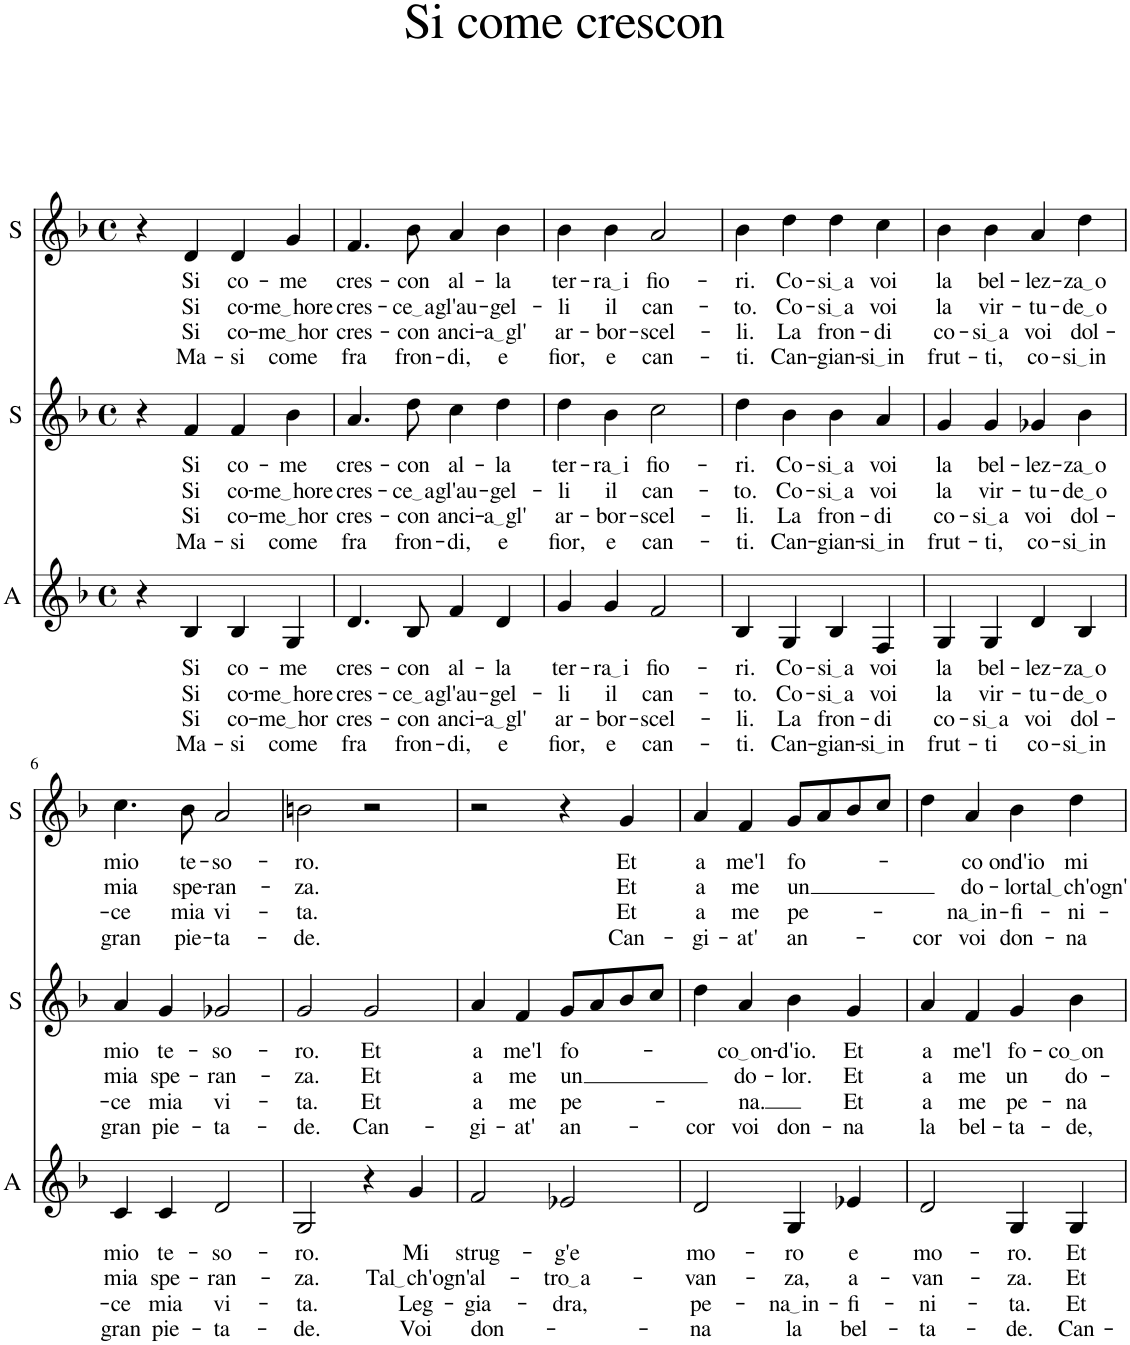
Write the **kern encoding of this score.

**kern	**text	**text	**text	**text	**text	**kern	**text	**text	**text	**text	**kern	**text	**text	**text	**text
*part3	*part3	*part3	*part3	*part3	*part3	*part2	*part2	*part2	*part2	*part2	*part1	*part1	*part1	*part1	*part1
*staff3	*staff3	*staff3	*staff3	*staff3	*staff3	*staff2	*staff2	*staff2	*staff2	*staff2	*staff1	*staff1	*staff1	*staff1	*staff1
*I"A	*	*	*	*	*	*I"S	*	*	*	*	*I"S	*	*	*	*
*I'A	*	*	*	*	*	*I'S	*	*	*	*	*I'S	*	*	*	*
*clefG2	*	*	*	*	*	*clefG2	*	*	*	*	*clefG2	*	*	*	*
*k[b-]	*	*	*	*	*	*k[b-]	*	*	*	*	*k[b-]	*	*	*	*
*M2/2	*	*	*	*	*	*M2/2	*	*	*	*	*M2/2	*	*	*	*
*met(c)	*	*	*	*	*	*met(c)	*	*	*	*	*met(c)	*	*	*	*
=1	=1	=1	=1	=1	=1	=1	=1	=1	=1	=1	=1	=1	=1	=1	=1
4r	.	.	.	.	.	4r	.	.	.	.	4r	.	.	.	.
!	!	!LO:LY:b	!LO:LY:b	!LO:LY:b	!LO:LY:b	!	!LO:LY:b	!LO:LY:b	!LO:LY:b	!LO:LY:b	!	!LO:LY:b	!LO:LY:b	!LO:LY:b	!LO:LY:b
4B-/	.	Si	Si	Si	Ma-	4f/	Si	Si	Si	Ma-	4d/	Si	Si	Si	Ma-
!	!	!LO:LY:b	!LO:LY:b	!LO:LY:b	!LO:LY:b	!	!LO:LY:b	!LO:LY:b	!LO:LY:b	!LO:LY:b	!	!LO:LY:b	!LO:LY:b	!LO:LY:b	!LO:LY:b
4B-/	.	co-	co-	co-	-si	4f/	co-	co-	co-	-si	4d/	co-	co-	co-	-si
!	!	!LO:LY:b	!LO:LY:b	!LO:LY:b	!LO:LY:b	!	!LO:LY:b	!LO:LY:b	!LO:LY:b	!LO:LY:b	!	!LO:LY:b	!LO:LY:b	!LO:LY:b	!LO:LY:b
4G/	.	-me	me hore	me hor	come	4b-\	-me	me hore	me hor	come	4g/	-me	me hore	me hor	come
=2	=2	=2	=2	=2	=2	=2	=2	=2	=2	=2	=2	=2	=2	=2	=2
!	!	!LO:LY:b	!LO:LY:b	!LO:LY:b	!LO:LY:b	!	!LO:LY:b	!LO:LY:b	!LO:LY:b	!LO:LY:b	!	!LO:LY:b	!LO:LY:b	!LO:LY:b	!LO:LY:b
4.d/	.	cres-	cres-	cres-	fra	4.a/	cres-	cres-	cres-	fra	4.f/	cres-	cres-	cres-	fra
!	!	!LO:LY:b	!LO:LY:b	!LO:LY:b	!LO:LY:b	!	!LO:LY:b	!LO:LY:b	!LO:LY:b	!LO:LY:b	!	!LO:LY:b	!LO:LY:b	!LO:LY:b	!LO:LY:b
8B-/	.	-con	ce a	-con	fron-	8dd\	-con	ce a	-con	fron-	8b-\	-con	ce a	-con	fron-
!	!	!LO:LY:b	!LO:LY:b	!LO:LY:b	!LO:LY:b	!	!LO:LY:b	!LO:LY:b	!LO:LY:b	!LO:LY:b	!	!LO:LY:b	!LO:LY:b	!LO:LY:b	!LO:LY:b
4f/	.	al-	gl'au-	anci-	-di,	4cc\	al-	gl'au-	anci-	-di,	4a/	al-	gl'au-	anci-	-di,
!	!	!LO:LY:b	!LO:LY:b	!LO:LY:b	!LO:LY:b	!	!LO:LY:b	!LO:LY:b	!LO:LY:b	!LO:LY:b	!	!LO:LY:b	!LO:LY:b	!LO:LY:b	!LO:LY:b
4d/	.	-la	-gel-	a gl'	e	4dd\	-la	-gel-	a gl'	e	4b-\	-la	-gel-	a gl'	e
=3	=3	=3	=3	=3	=3	=3	=3	=3	=3	=3	=3	=3	=3	=3	=3
!	!	!LO:LY:b	!LO:LY:b	!LO:LY:b	!LO:LY:b	!	!LO:LY:b	!LO:LY:b	!LO:LY:b	!LO:LY:b	!	!LO:LY:b	!LO:LY:b	!LO:LY:b	!LO:LY:b
4g/	.	ter-	-li	ar-	fior,	4dd\	ter-	-li	ar-	fior,	4b-\	ter-	-li	ar-	fior,
!	!	!LO:LY:b	!LO:LY:b	!LO:LY:b	!LO:LY:b	!	!LO:LY:b	!LO:LY:b	!LO:LY:b	!LO:LY:b	!	!LO:LY:b	!LO:LY:b	!LO:LY:b	!LO:LY:b
4g/	.	ra i	il	-bor-	e	4b-\	ra i	il	-bor-	e	4b-\	ra i	il	-bor-	e
!	!	!LO:LY:b	!LO:LY:b	!LO:LY:b	!LO:LY:b	!	!LO:LY:b	!LO:LY:b	!LO:LY:b	!LO:LY:b	!	!LO:LY:b	!LO:LY:b	!LO:LY:b	!LO:LY:b
2f/	.	fio-	can-	-scel-	can-	2cc\	fio-	can-	-scel-	can-	2a/	fio-	can-	-scel-	can-
=4	=4	=4	=4	=4	=4	=4	=4	=4	=4	=4	=4	=4	=4	=4	=4
!	!	!LO:LY:b	!LO:LY:b	!LO:LY:b	!LO:LY:b	!	!LO:LY:b	!LO:LY:b	!LO:LY:b	!LO:LY:b	!	!LO:LY:b	!LO:LY:b	!LO:LY:b	!LO:LY:b
4B-/	.	-ri.	-to.	-li.	-ti.	4dd\	-ri.	-to.	-li.	-ti.	4b-\	-ri.	-to.	-li.	-ti.
!	!	!LO:LY:b	!LO:LY:b	!LO:LY:b	!LO:LY:b	!	!LO:LY:b	!LO:LY:b	!LO:LY:b	!LO:LY:b	!	!LO:LY:b	!LO:LY:b	!LO:LY:b	!LO:LY:b
4G/	.	Co-	Co-	La	Can-	4b-\	Co-	Co-	La	Can-	4dd\	Co-	Co-	La	Can-
!	!	!LO:LY:b	!LO:LY:b	!LO:LY:b	!LO:LY:b	!	!LO:LY:b	!LO:LY:b	!LO:LY:b	!LO:LY:b	!	!LO:LY:b	!LO:LY:b	!LO:LY:b	!LO:LY:b
4B-/	.	si a	si a	fron-	-gian-	4b-\	si a	si a	fron-	-gian-	4dd\	si a	si a	fron-	-gian-
!	!	!LO:LY:b	!LO:LY:b	!LO:LY:b	!LO:LY:b	!	!LO:LY:b	!LO:LY:b	!LO:LY:b	!LO:LY:b	!	!LO:LY:b	!LO:LY:b	!LO:LY:b	!LO:LY:b
4F/	.	voi	voi	-di	si in	4a/	voi	voi	-di	si in	4cc\	voi	voi	-di	si in
=5	=5	=5	=5	=5	=5	=5	=5	=5	=5	=5	=5	=5	=5	=5	=5
!	!	!LO:LY:b	!LO:LY:b	!LO:LY:b	!LO:LY:b	!	!LO:LY:b	!LO:LY:b	!LO:LY:b	!LO:LY:b	!	!LO:LY:b	!LO:LY:b	!LO:LY:b	!LO:LY:b
4G/	.	la	la	co-	frut-	4g/	la	la	co-	frut-	4b-\	la	la	co-	frut-
!	!	!LO:LY:b	!LO:LY:b	!LO:LY:b	!LO:LY:b	!	!LO:LY:b	!LO:LY:b	!LO:LY:b	!LO:LY:b	!	!LO:LY:b	!LO:LY:b	!LO:LY:b	!LO:LY:b
4G/	.	bel-	vir-	si a	-ti	4g/	bel-	vir-	si a	-ti,	4b-\	bel-	vir-	si a	-ti,
!	!	!LO:LY:b	!LO:LY:b	!LO:LY:b	!LO:LY:b	!	!LO:LY:b	!LO:LY:b	!LO:LY:b	!LO:LY:b	!	!LO:LY:b	!LO:LY:b	!LO:LY:b	!LO:LY:b
4d/	.	-lez-	-tu-	voi	co-	4g-X/	-lez-	-tu-	voi	co-	4a/	-lez-	-tu-	voi	co-
!	!	!LO:LY:b	!LO:LY:b	!LO:LY:b	!LO:LY:b	!	!LO:LY:b	!LO:LY:b	!LO:LY:b	!LO:LY:b	!	!LO:LY:b	!LO:LY:b	!LO:LY:b	!LO:LY:b
4B-/	.	za o	de o	dol-	si in	4b-\	za o	de o	dol-	si in	4dd\	za o	de o	dol-	si in
!!LO:LB:g=z
=6	=6	=6	=6	=6	=6	=6	=6	=6	=6	=6	=6	=6	=6	=6	=6
!	!	!LO:LY:b	!LO:LY:b	!LO:LY:b	!LO:LY:b	!	!LO:LY:b	!LO:LY:b	!LO:LY:b	!LO:LY:b	!	!LO:LY:b	!LO:LY:b	!LO:LY:b	!LO:LY:b
4c/	.	mio	mia	-ce	gran	4a/	mio	mia	-ce	gran	4.cc\	mio	mia	-ce	gran
!	!	!LO:LY:b	!LO:LY:b	!LO:LY:b	!LO:LY:b	!	!LO:LY:b	!LO:LY:b	!LO:LY:b	!LO:LY:b	!	!	!	!	!
4c/	.	te-	spe-	mia	pie-	4g/	te-	spe-	mia	pie-	.	.	.	.	.
!	!	!	!	!	!	!	!	!	!	!	!	!LO:LY:b	!LO:LY:b	!LO:LY:b	!LO:LY:b
.	.	.	.	.	.	.	.	.	.	.	8b-\	te-	spe-	mia	pie-
!	!	!LO:LY:b	!LO:LY:b	!LO:LY:b	!LO:LY:b	!	!LO:LY:b	!LO:LY:b	!LO:LY:b	!LO:LY:b	!	!LO:LY:b	!LO:LY:b	!LO:LY:b	!LO:LY:b
2d/	.	-so-	-ran-	vi-	-ta-	2g-X/	-so-	-ran-	vi-	-ta-	2a/	-so-	-ran-	vi-	-ta-
=7	=7	=7	=7	=7	=7	=7	=7	=7	=7	=7	=7	=7	=7	=7	=7
!	!	!LO:LY:b	!LO:LY:b	!LO:LY:b	!LO:LY:b	!	!LO:LY:b	!LO:LY:b	!LO:LY:b	!LO:LY:b	!	!LO:LY:b	!LO:LY:b	!LO:LY:b	!LO:LY:b
2G/	.	-ro.	-za.	-ta.	-de.	2g/	-ro.	-za.	-ta.	-de.	2bn\	-ro.	-za.	-ta.	-de.
!	!	!	!	!	!	!	!LO:LY:b	!LO:LY:b	!LO:LY:b	!LO:LY:b	!	!	!	!	!
4r	.	.	.	.	.	2g/	Et	Et	Et	Can-	2r	.	.	.	.
!	!	!LO:LY:b	!LO:LY:b	!LO:LY:b	!LO:LY:b	!	!	!	!	!	!	!	!	!	!
4g/	.	Mi	Tal ch'ogn'	Leg-	Voi	.	.	.	.	.	.	.	.	.	.
=8	=8	=8	=8	=8	=8	=8	=8	=8	=8	=8	=8	=8	=8	=8	=8
!	!	!LO:LY:b	!LO:LY:b	!LO:LY:b	!LO:LY:b	!	!LO:LY:b	!LO:LY:b	!LO:LY:b	!LO:LY:b	!	!	!	!	!
2f/	.	strug-	al-	-gia-	don-	4a/	a	a	a	-gi-	2r	.	.	.	.
!	!	!	!	!	!	!	!LO:LY:b	!LO:LY:b	!LO:LY:b	!LO:LY:b	!	!	!	!	!
.	.	.	.	.	.	4f/	me'l	me	me	-at'	.	.	.	.	.
!	!	!LO:LY:b	!LO:LY:b	!LO:LY:b	!	!	!LO:LY:b	!LO:LY:b	!LO:LY:b	!LO:LY:b	!	!	!	!	!
2e-X/	.	-g'e	tro a	-dra,	.	8g/L	fo-	un	pe-	an-	4r	.	.	.	.
.	.	.	.	.	.	8a/	.	.	.	.	.	.	.	.	.
!	!	!	!	!	!	!	!	!	!	!	!	!LO:LY:b	!LO:LY:b	!LO:LY:b	!LO:LY:b
.	.	.	.	.	.	8b-/	.	.	.	.	4g/	Et	Et	Et	Can-
.	.	.	.	.	.	8cc/J	.	.	.	.	.	.	.	.	.
=9	=9	=9	=9	=9	=9	=9	=9	=9	=9	=9	=9	=9	=9	=9	=9
!	!	!LO:LY:b	!LO:LY:b	!LO:LY:b	!LO:LY:b	!	!	!	!	!LO:LY:b	!	!LO:LY:b	!LO:LY:b	!LO:LY:b	!LO:LY:b
2d/	.	mo-	-van-	pe-	-na	4dd\	.	.	.	-cor	4a/	a	a	a	-gi-
!	!	!	!	!	!	!	!LO:LY:b	!LO:LY:b	!LO:LY:b	!LO:LY:b	!	!LO:LY:b	!LO:LY:b	!LO:LY:b	!LO:LY:b
.	.	.	.	.	.	4a/	co on	do-	-na.	voi	4f/	me'l	me	me	-at'
!	!	!LO:LY:b	!LO:LY:b	!LO:LY:b	!LO:LY:b	!	!LO:LY:b	!LO:LY:b	!	!LO:LY:b	!	!LO:LY:b	!LO:LY:b	!LO:LY:b	!LO:LY:b
4G/	.	-ro	-za,	na in	la	4b-\	d'io.	-lor.	.	don-	8g/L	fo-	un	pe-	an-
.	.	.	.	.	.	.	.	.	.	.	8a/	.	.	.	.
!	!	!LO:LY:b	!LO:LY:b	!LO:LY:b	!LO:LY:b	!	!LO:LY:b	!LO:LY:b	!LO:LY:b	!LO:LY:b	!	!	!	!	!
4e-X/	.	e	a-	-fi-	bel-	4g/	Et	Et	Et	-na	8b-/	.	.	.	.
.	.	.	.	.	.	.	.	.	.	.	8cc/J	.	.	.	.
=10	=10	=10	=10	=10	=10	=10	=10	=10	=10	=10	=10	=10	=10	=10	=10
!	!	!LO:LY:b	!LO:LY:b	!LO:LY:b	!LO:LY:b	!	!LO:LY:b	!LO:LY:b	!LO:LY:b	!LO:LY:b	!	!	!	!	!LO:LY:b
2d/	.	mo-	-van-	-ni-	-ta-	4a/	a	a	a	la	4dd\	.	.	.	-cor
!	!	!	!	!	!	!	!LO:LY:b	!LO:LY:b	!LO:LY:b	!LO:LY:b	!	!LO:LY:b	!LO:LY:b	!LO:LY:b	!LO:LY:b
.	.	.	.	.	.	4f/	me'l	me	me	bel-	4a/	-co	do-	na in	voi
!	!	!LO:LY:b	!LO:LY:b	!LO:LY:b	!LO:LY:b	!	!LO:LY:b	!LO:LY:b	!LO:LY:b	!LO:LY:b	!	!LO:LY:b	!LO:LY:b	!LO:LY:b	!LO:LY:b
4G/	.	-ro.	-za.	-ta.	-de.	4g/	fo-	un	pe-	-ta-	4b-\	ond'io	-lor	-fi-	don-
!	!	!LO:LY:b	!LO:LY:b	!LO:LY:b	!LO:LY:b	!	!LO:LY:b	!LO:LY:b	!LO:LY:b	!LO:LY:b	!	!LO:LY:b	!LO:LY:b	!LO:LY:b	!LO:LY:b
4G/	.	Et	Et	Et	Can-	4b-\	co on	do-	-na	-de,	4dd\	mi	tal ch'ogn'	-ni-	-na
=	=	=	=	=	=	=	=	=	=	=	=	=	=	=	=
*-	*-	*-	*-	*-	*-	*-	*-	*-	*-	*-	*-	*-	*-	*-	*-
